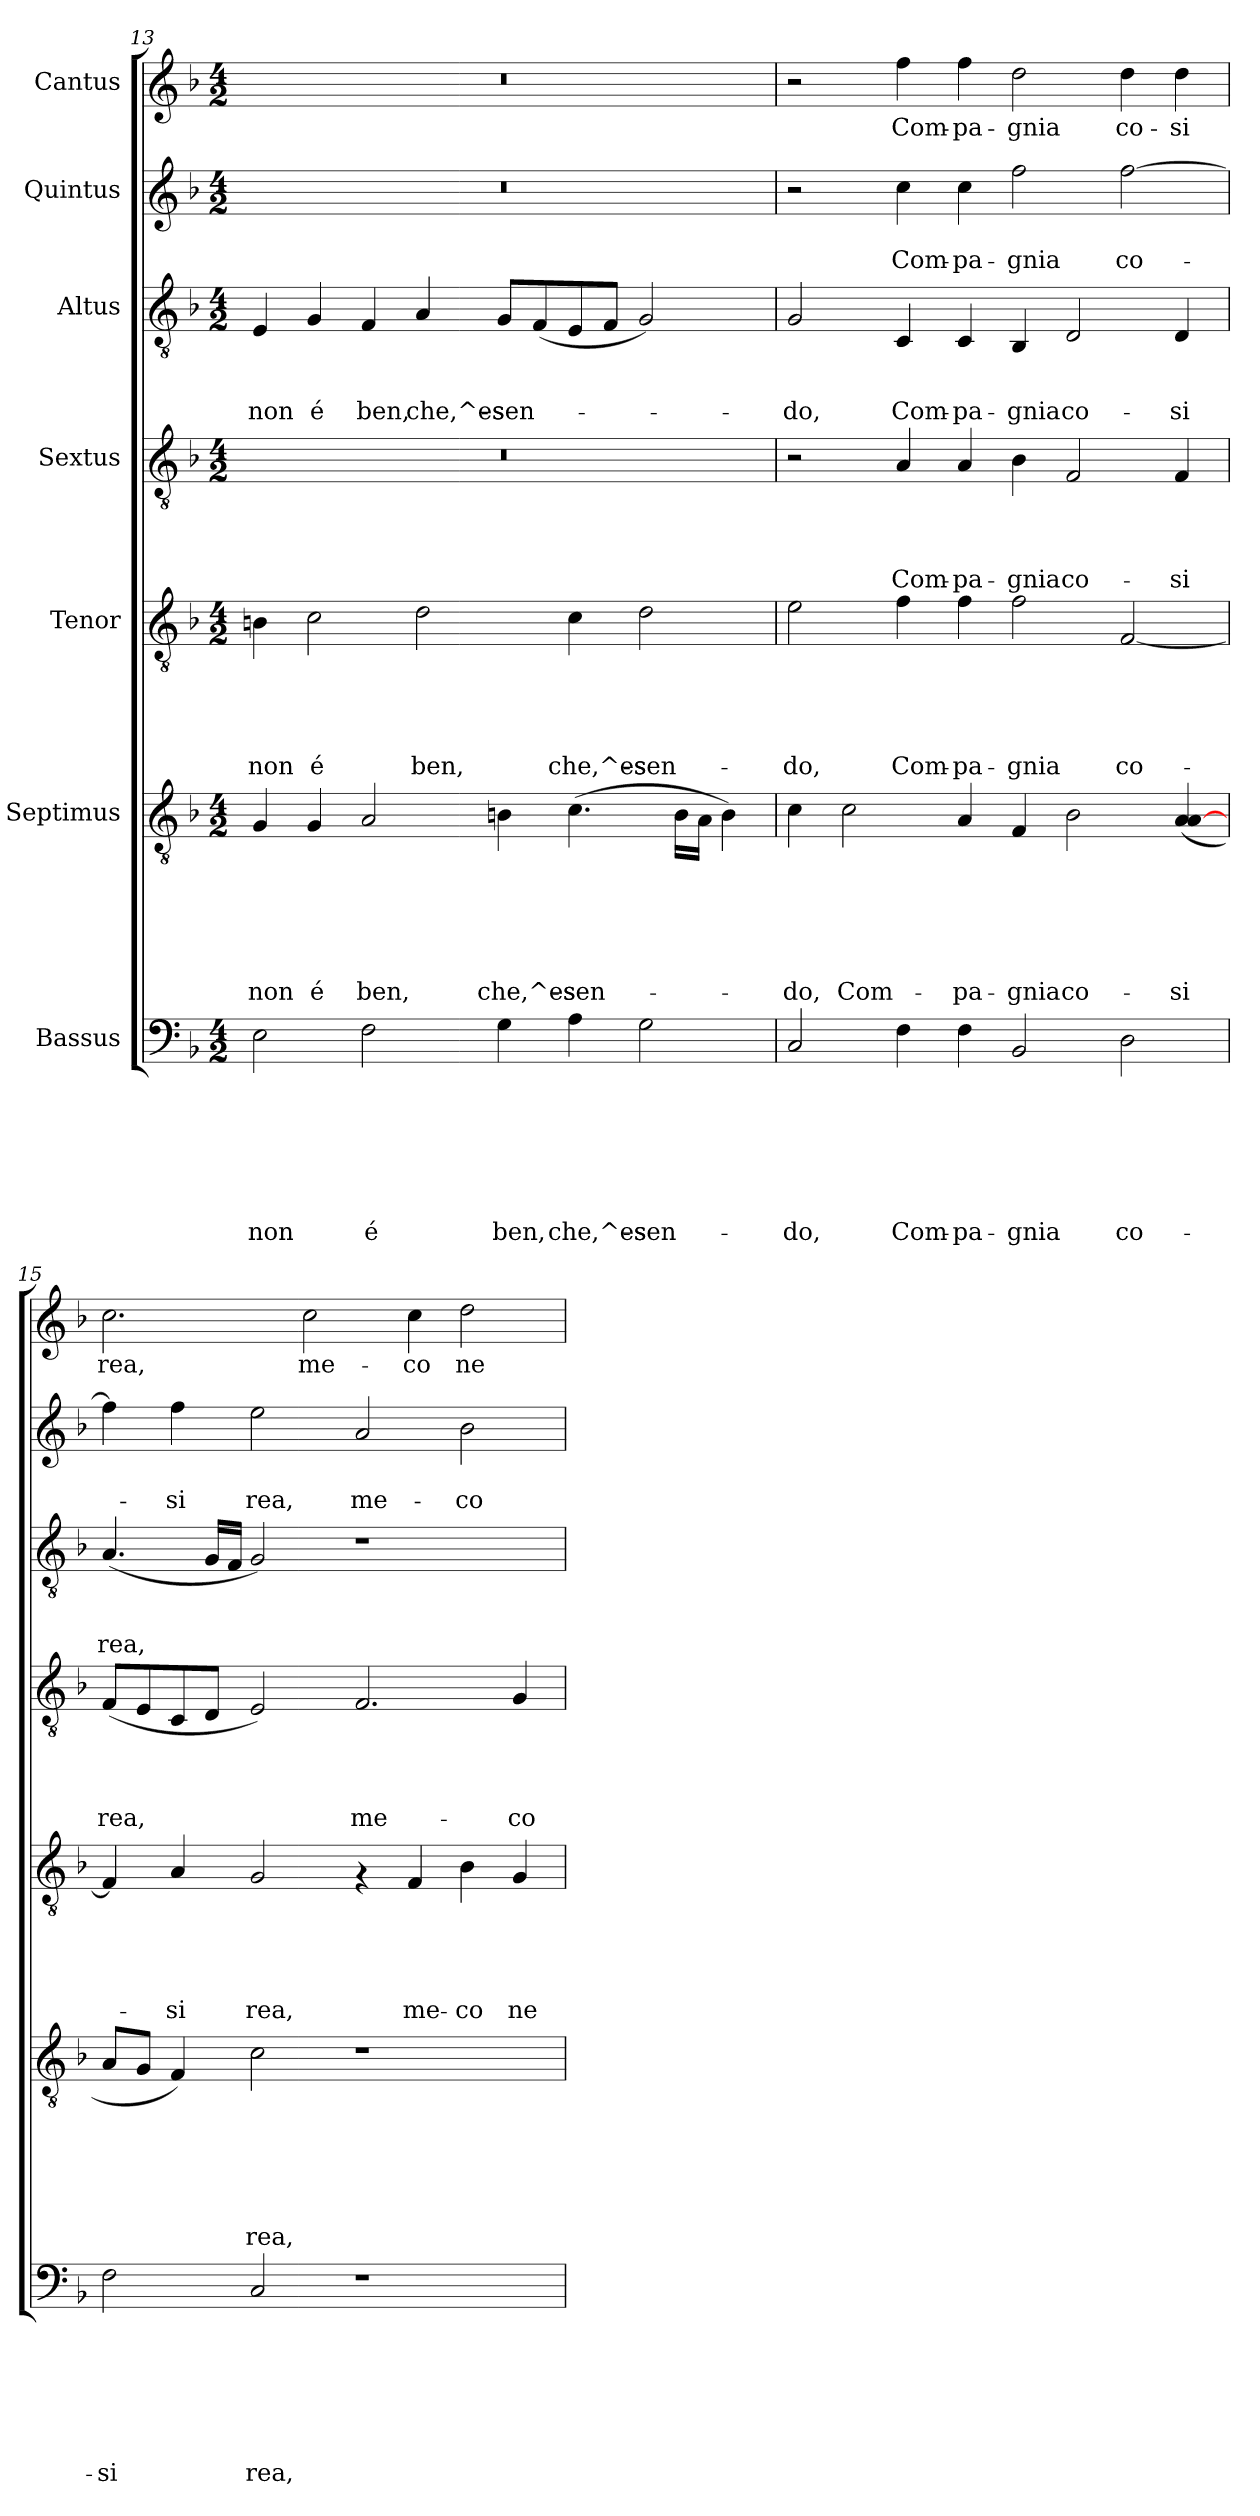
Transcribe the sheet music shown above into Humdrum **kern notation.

**kern	**text	**text	**text	**text	**text	**text	**text	**kern	**text	**text	**text	**text	**text	**text	**kern	**text	**text	**text	**text	**text	**kern	**text	**text	**text	**text	**kern	**text	**text	**text	**kern	**text	**text	**kern	**text
*part7	*part7	*part7	*part7	*part7	*part7	*part7	*part7	*part6	*part6	*part6	*part6	*part6	*part6	*part6	*part5	*part5	*part5	*part5	*part5	*part5	*part4	*part4	*part4	*part4	*part4	*part3	*part3	*part3	*part3	*part2	*part2	*part2	*part1	*part1
*staff7	*staff7	*staff7	*staff7	*staff7	*staff7	*staff7	*staff7	*staff6	*staff6	*staff6	*staff6	*staff6	*staff6	*staff6	*staff5	*staff5	*staff5	*staff5	*staff5	*staff5	*staff4	*staff4	*staff4	*staff4	*staff4	*staff3	*staff3	*staff3	*staff3	*staff2	*staff2	*staff2	*staff1	*staff1
*I"Bassus	*	*	*	*	*	*	*	*I"Septimus	*	*	*	*	*	*	*I"Tenor	*	*	*	*	*	*I"Sextus	*	*	*	*	*I"Altus	*	*	*	*I"Quintus	*	*	*I"Cantus	*
!!LO:PB:g=z
*clefF4	*	*	*	*	*	*	*	*clefGv2	*	*	*	*	*	*	*clefGv2	*	*	*	*	*	*clefGv2	*	*	*	*	*clefGv2	*	*	*	*clefG2	*	*	*clefG2	*
*k[b-]	*	*	*	*	*	*	*	*k[b-]	*	*	*	*	*	*	*k[b-]	*	*	*	*	*	*k[b-]	*	*	*	*	*k[b-]	*	*	*	*k[b-]	*	*	*k[b-]	*
*F:	*	*	*	*	*	*	*	*F:	*	*	*	*	*	*	*F:	*	*	*	*	*	*F:	*	*	*	*	*F:	*	*	*	*F:	*	*	*F:	*
*M4/2	*	*	*	*	*	*	*	*M4/2	*	*	*	*	*	*	*M4/2	*	*	*	*	*	*M4/2	*	*	*	*	*M4/2	*	*	*	*M4/2	*	*	*M4/2	*
=13	=13	=13	=13	=13	=13	=13	=13	=13	=13	=13	=13	=13	=13	=13	=13	=13	=13	=13	=13	=13	=13	=13	=13	=13	=13	=13	=13	=13	=13	=13	=13	=13	=13	=13
!	!	!	!	!	!	!	!LO:LY:b	!	!	!	!	!	!	!LO:LY:b	!	!	!	!	!	!LO:LY:b	!	!	!	!	!	!	!	!	!LO:LY:b	!	!	!	!	!
2E\	.	.	.	.	.	.	non	4G/	.	.	.	.	.	non	4Bn\	.	.	.	.	non	0r	.	.	.	.	4E/	.	.	non	0r	.	.	0r	.
!	!	!	!	!	!	!	!	!	!	!	!	!	!	!LO:LY:b	!	!	!	!	!	!LO:LY:b	!	!	!	!	!	!	!	!	!LO:LY:b	!	!	!	!	!
.	.	.	.	.	.	.	.	4G/	.	.	.	.	.	é	2c\	.	.	.	.	é	.	.	.	.	.	4G/	.	.	é	.	.	.	.	.
!	!	!	!	!	!	!	!LO:LY:b	!	!	!	!	!	!	!LO:LY:b	!	!	!	!	!	!	!	!	!	!	!	!	!	!	!LO:LY:b	!	!	!	!	!
2F\	.	.	.	.	.	.	é	2A/	.	.	.	.	.	ben,	.	.	.	.	.	.	.	.	.	.	.	4F/	.	.	ben,	.	.	.	.	.
!	!	!	!	!	!	!	!	!	!	!	!	!	!	!	!	!	!	!	!	!LO:LY:b	!	!	!	!	!	!	!	!	!LO:LY:b	!	!	!	!	!
.	.	.	.	.	.	.	.	.	.	.	.	.	.	.	2d\	.	.	.	.	ben,	.	.	.	.	.	4A/	.	.	che,^es-	.	.	.	.	.
!	!	!	!	!	!	!	!LO:LY:b	!	!	!	!	!	!	!LO:LY:b	!	!	!	!	!	!	!	!	!	!	!	!	!	!	!LO:LY:b	!	!	!	!	!
4G\	.	.	.	.	.	.	ben,	4Bn\	.	.	.	.	.	che,^es-	.	.	.	.	.	.	.	.	.	.	.	8G/L	.	.	-sen-	.	.	.	.	.
.	.	.	.	.	.	.	.	.	.	.	.	.	.	.	.	.	.	.	.	.	.	.	.	.	.	(<8F/	.	.	.	.	.	.	.	.
!	!	!	!	!	!	!	!LO:LY:b	!	!	!	!	!	!	!LO:LY:b	!	!	!	!	!	!LO:LY:b	!	!	!	!	!	!	!	!	!	!	!	!	!	!
4A\	.	.	.	.	.	.	che,^es-	(>4.c\	.	.	.	.	.	-sen-	4c\	.	.	.	.	che,^es-	.	.	.	.	.	8E/	.	.	.	.	.	.	.	.
.	.	.	.	.	.	.	.	.	.	.	.	.	.	.	.	.	.	.	.	.	.	.	.	.	.	8F/J	.	.	.	.	.	.	.	.
!	!	!	!	!	!	!	!LO:LY:b	!	!	!	!	!	!	!	!	!	!	!	!	!LO:LY:b	!	!	!	!	!	!	!	!	!	!	!	!	!	!
2G\	.	.	.	.	.	.	-sen-	.	.	.	.	.	.	.	2d\	.	.	.	.	-sen-	.	.	.	.	.	2G/)	.	.	.	.	.	.	.	.
.	.	.	.	.	.	.	.	16B\LL	.	.	.	.	.	.	.	.	.	.	.	.	.	.	.	.	.	.	.	.	.	.	.	.	.	.
.	.	.	.	.	.	.	.	16A\JJ	.	.	.	.	.	.	.	.	.	.	.	.	.	.	.	.	.	.	.	.	.	.	.	.	.	.
.	.	.	.	.	.	.	.	4B\)	.	.	.	.	.	.	.	.	.	.	.	.	.	.	.	.	.	.	.	.	.	.	.	.	.	.
=14	=14	=14	=14	=14	=14	=14	=14	=14	=14	=14	=14	=14	=14	=14	=14	=14	=14	=14	=14	=14	=14	=14	=14	=14	=14	=14	=14	=14	=14	=14	=14	=14	=14	=14
!	!	!	!	!	!	!	!LO:LY:b	!	!	!	!	!	!	!LO:LY:b	!	!	!	!	!	!LO:LY:b	!	!	!	!	!	!	!	!	!LO:LY:b	!	!	!	!	!
2C/	.	.	.	.	.	.	-do,	4c\	.	.	.	.	.	-do,	2e\	.	.	.	.	-do,	2r	.	.	.	.	2G/	.	.	-do,	2r	.	.	2r	.
!	!	!	!	!	!	!	!	!	!	!	!	!	!	!LO:LY:b	!	!	!	!	!	!	!	!	!	!	!	!	!	!	!	!	!	!	!	!
.	.	.	.	.	.	.	.	2c\	.	.	.	.	.	Com-	.	.	.	.	.	.	.	.	.	.	.	.	.	.	.	.	.	.	.	.
!	!	!	!	!	!	!	!LO:LY:b	!	!	!	!	!	!	!	!	!	!	!	!	!LO:LY:b	!	!	!	!	!LO:LY:b	!	!	!	!LO:LY:b	!	!	!LO:LY:b	!	!LO:LY:b
4F\	.	.	.	.	.	.	Com-	.	.	.	.	.	.	.	4f\	.	.	.	.	Com-	4A/	.	.	.	Com-	4C/	.	.	Com-	4cc\	.	Com-	4ff\	Com-
!	!	!	!	!	!	!	!LO:LY:b	!	!	!	!	!	!	!LO:LY:b	!	!	!	!	!	!LO:LY:b	!	!	!	!	!LO:LY:b	!	!	!	!LO:LY:b	!	!	!LO:LY:b	!	!LO:LY:b
4F\	.	.	.	.	.	.	-pa-	4A/	.	.	.	.	.	-pa-	4f\	.	.	.	.	-pa-	4A/	.	.	.	-pa-	4C/	.	.	-pa-	4cc\	.	-pa-	4ff\	-pa-
!	!	!	!	!	!	!	!LO:LY:b	!	!	!	!	!	!	!LO:LY:b	!	!	!	!	!	!LO:LY:b	!	!	!	!	!LO:LY:b	!	!	!	!LO:LY:b	!	!	!LO:LY:b	!	!LO:LY:b
2BB-/	.	.	.	.	.	.	-gnia	4F/	.	.	.	.	.	-gnia	2f\	.	.	.	.	-gnia	4B-\	.	.	.	-gnia	4BB-/	.	.	-gnia	2ff\	.	-gnia	2dd\	-gnia
!	!	!	!	!	!	!	!	!	!	!	!	!	!	!LO:LY:b	!	!	!	!	!	!	!	!	!	!	!LO:LY:b	!	!	!	!LO:LY:b	!	!	!	!	!
.	.	.	.	.	.	.	.	2B-\	.	.	.	.	.	co-	.	.	.	.	.	.	2F/	.	.	.	co-	2D/	.	.	co-	.	.	.	.	.
!	!	!	!	!	!	!	!LO:LY:b	!	!	!	!	!	!	!	!	!	!	!	!	!LO:LY:b	!	!	!	!	!	!	!	!	!	!	!	!LO:LY:b	!	!LO:LY:b
2D\	.	.	.	.	.	.	co-	.	.	.	.	.	.	.	[<2F/	.	.	.	.	co-	.	.	.	.	.	.	.	.	.	[>2ff\	.	co-	4dd\	co-
!	!	!	!	!	!	!	!	!	!	!	!	!	!	!LO:LY:b	!	!	!	!	!	!	!	!	!	!	!LO:LY:b	!	!	!	!LO:LY:b	!	!	!	!	!LO:LY:b
.	.	.	.	.	.	.	.	(<4A/ [<4A/	.	.	.	.	.	-si	.	.	.	.	.	.	4F/	.	.	.	-si	4D/	.	.	-si	.	.	.	4dd\	-si
=15	=15	=15	=15	=15	=15	=15	=15	=15	=15	=15	=15	=15	=15	=15	=15	=15	=15	=15	=15	=15	=15	=15	=15	=15	=15	=15	=15	=15	=15	=15	=15	=15	=15	=15
!	!	!	!	!	!	!	!LO:LY:b	!	!	!	!	!	!	!	!	!	!	!	!	!	!	!	!	!	!LO:LY:b	!	!	!	!LO:LY:b	!	!	!	!	!LO:LY:b
2F\	.	.	.	.	.	.	-si	8A/L	.	.	.	.	.	.	4F/]	.	.	.	.	.	(<8F/L	.	.	.	rea,	(<4.A/	.	.	rea,	4ff\]	.	.	2.cc\	rea,
.	.	.	.	.	.	.	.	8G/J	.	.	.	.	.	.	.	.	.	.	.	.	8E/	.	.	.	.	.	.	.	.	.	.	.	.	.
!	!	!	!	!	!	!	!	!	!	!	!	!	!	!	!	!	!	!	!	!LO:LY:b	!	!	!	!	!	!	!	!	!	!	!	!LO:LY:b	!	!
.	.	.	.	.	.	.	.	4F/)	.	.	.	.	.	.	4A/	.	.	.	.	-si	8C/	.	.	.	.	.	.	.	.	4ff\	.	-si	.	.
.	.	.	.	.	.	.	.	.	.	.	.	.	.	.	.	.	.	.	.	.	8D/J	.	.	.	.	16G/LL	.	.	.	.	.	.	.	.
.	.	.	.	.	.	.	.	.	.	.	.	.	.	.	.	.	.	.	.	.	.	.	.	.	.	16F/JJ	.	.	.	.	.	.	.	.
!	!	!	!	!	!	!	!LO:LY:b	!	!	!	!	!	!	!LO:LY:b	!	!	!	!	!	!LO:LY:b	!	!	!	!	!	!	!	!	!	!	!	!LO:LY:b	!	!
2C/	.	.	.	.	.	.	rea,	2c\	.	.	.	.	.	rea,	2G/	.	.	.	.	rea,	2E/)	.	.	.	.	2G/)	.	.	.	2ee\	.	rea,	.	.
!	!	!	!	!	!	!	!	!	!	!	!	!	!	!	!	!	!	!	!	!	!	!	!	!	!	!	!	!	!	!	!	!	!	!LO:LY:b
.	.	.	.	.	.	.	.	.	.	.	.	.	.	.	.	.	.	.	.	.	.	.	.	.	.	.	.	.	.	.	.	.	2cc\	me-
!	!	!	!	!	!	!	!	!	!	!	!	!	!	!	!	!	!	!	!	!	!	!	!	!	!LO:LY:b	!	!	!	!	!	!	!LO:LY:b	!	!
1r	.	.	.	.	.	.	.	1r	.	.	.	.	.	.	4rF	.	.	.	.	.	2.F/	.	.	.	me-	1r	.	.	.	2a/	.	me-	.	.
!	!	!	!	!	!	!	!	!	!	!	!	!	!	!	!	!	!	!	!	!LO:LY:b	!	!	!	!	!	!	!	!	!	!	!	!	!	!LO:LY:b
.	.	.	.	.	.	.	.	.	.	.	.	.	.	.	4F/	.	.	.	.	me-	.	.	.	.	.	.	.	.	.	.	.	.	4cc\	-co
!	!	!	!	!	!	!	!	!	!	!	!	!	!	!	!	!	!	!	!	!LO:LY:b	!	!	!	!	!	!	!	!	!	!	!	!LO:LY:b	!	!LO:LY:b
.	.	.	.	.	.	.	.	.	.	.	.	.	.	.	4B-\	.	.	.	.	-co	.	.	.	.	.	.	.	.	.	2b-\	.	-co	2dd\	ne
!	!	!	!	!	!	!	!	!	!	!	!	!	!	!	!	!	!	!	!	!LO:LY:b	!	!	!	!	!LO:LY:b	!	!	!	!	!	!	!	!	!
.	.	.	.	.	.	.	.	.	.	.	.	.	.	.	4G/	.	.	.	.	ne	4G/	.	.	.	-co	.	.	.	.	.	.	.	.	.
=	=	=	=	=	=	=	=	=	=	=	=	=	=	=	=	=	=	=	=	=	=	=	=	=	=	=	=	=	=	=	=	=	=	=
*-	*-	*-	*-	*-	*-	*-	*-	*-	*-	*-	*-	*-	*-	*-	*-	*-	*-	*-	*-	*-	*-	*-	*-	*-	*-	*-	*-	*-	*-	*-	*-	*-	*-	*-
